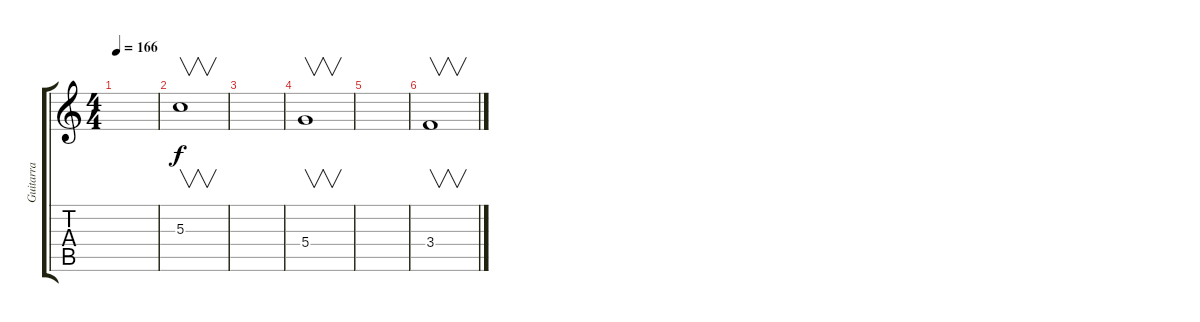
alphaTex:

\track ("Guitarra" "Guitarra") {instrument distortionguitar}
\staff {score tabs}
\tuning (E4 B3 G3 D3 A2 E2) {hide}
\ts (4 4)
\tempo 166
\clef g2
\ks c
|
5.3.1{v} |
|
5.4.1{v} |
|
3.4.1{v}
